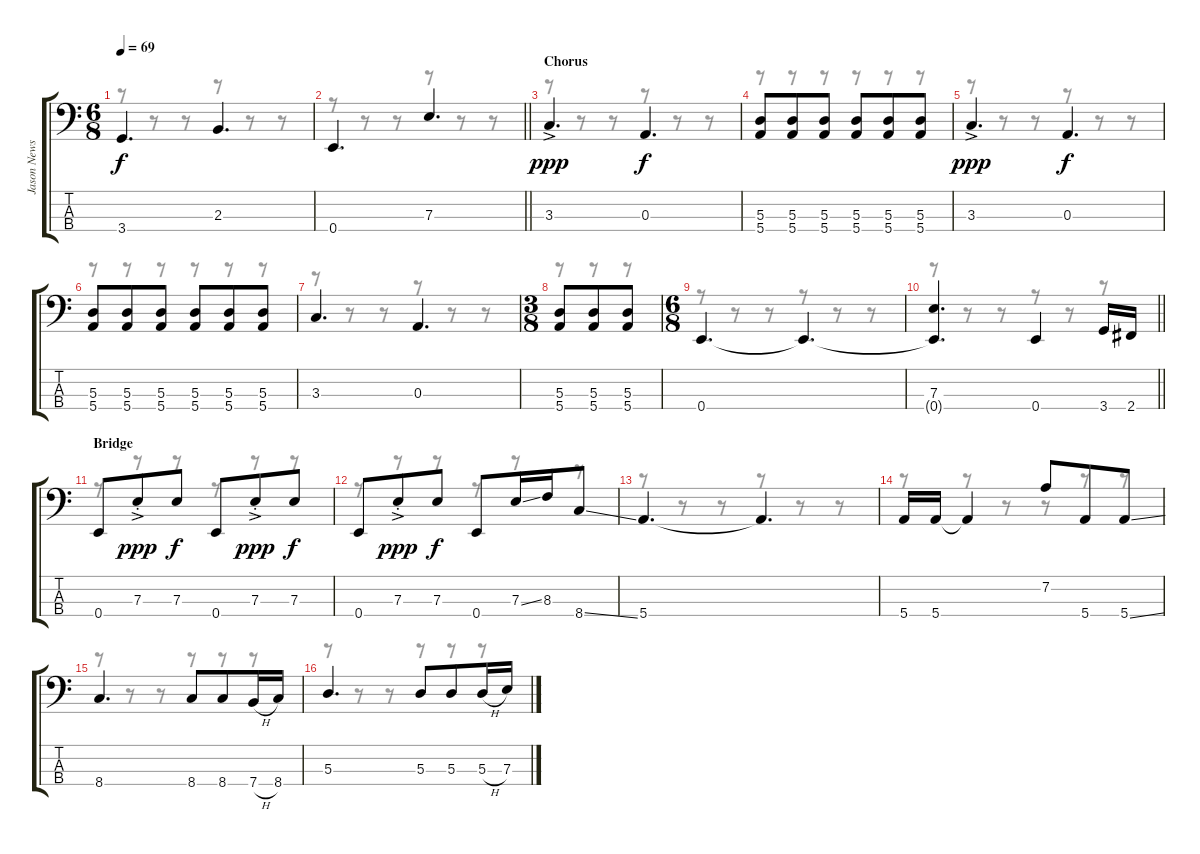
\track ("Jason Newsted (Bass)" "Jason News") {instrument electricbassfinger}
\staff {score tabs}
\tuning (G2 D2 A1 E1) {hide}
\voice
\ts (6 8)
\tempo 69
\clef f4
\ks c
3.4.4{d dy f} 2.3.4{d} |
\barLineRight lightlight
0.4.4{d} 7.3.4{d} |
\section ("" "Chorus")
3.3{ac}.4{d dy ppp} 0.3.4{d dy f} |
(5.3 5.4).8 (5.3 5.4).8 (5.3 5.4).8 (5.3 5.4).8 (5.3 5.4).8 (5.3 5.4).8 |
3.3{ac}.4{d dy ppp} 0.3.4{d dy f} |
(5.3 5.4).8 (5.3 5.4).8 (5.3 5.4).8 (5.3 5.4).8 (5.3 5.4).8 (5.3 5.4).8 |
3.3.4{d} 0.3.4{d} |
\ts (3 8)
(5.3 5.4).8 (5.3 5.4).8 (5.3 5.4).8 |
\ts (6 8)
0.4.4{d} 0.4{t}.4{d} |
\barLineRight lightlight
(7.3 0.4{t}).4{d} 0.4.4 3.4.16 2.4.16 |
\section ("" "Bridge")
0.4.8 7.3{ac st}.8{dy ppp} 7.3.8{dy f} 0.4.8 7.3{ac st}.8{dy ppp} 7.3.8{dy f} |
0.4.8 7.3{ac st}.8{dy ppp} 7.3.8{dy f} 0.4.8 7.3{ss}.16 8.3.16 8.4{ss}.8 |
5.4.4{d} 5.4{t}.4{d} |
5.4.16 5.4.16 5.4{t}.4 7.2.8 5.4.8 5.4{ss}.8 |
8.4.4{d} 8.4.8 8.4.8 7.4{h}.16 8.4.16 |
5.3.4{d} 5.3.8 5.3.8 5.3{h}.16 7.3.16
\voice
\clef f4
\ottava regular
\simile none
\ks c
r.8{dy f} r.8 r.8 r.8 r.8 r.8 |
\barLineRight lightlight
r.8 r.8 r.8 r.8 r.8 r.8 |
r.8 r.8 r.8 r.8 r.8 r.8 |
r.8 r.8 r.8 r.8 r.8 r.8 |
r.8 r.8 r.8 r.8 r.8 r.8 |
r.8 r.8 r.8 r.8 r.8 r.8 |
r.8 r.8 r.8 r.8 r.8 r.8 |
r.8 r.8 r.8 |
r.8 r.8 r.8 r.8 r.8 r.8 |
\barLineRight lightlight
r.8 r.8 r.8 r.8 r.8 r.8 |
r.8 r.8 r.8 r.8 r.8 r.8 |
r.8 r.8 r.8 r.8 r.8 r.8 |
r.8 r.8 r.8 r.8 r.8 r.8 |
r.8 r.8 r.8 r.8 r.8 r.8 |
r.8 r.8 r.8 r.8 r.8 r.8 |
r.8 r.8 r.8 r.8 r.8 r.8
